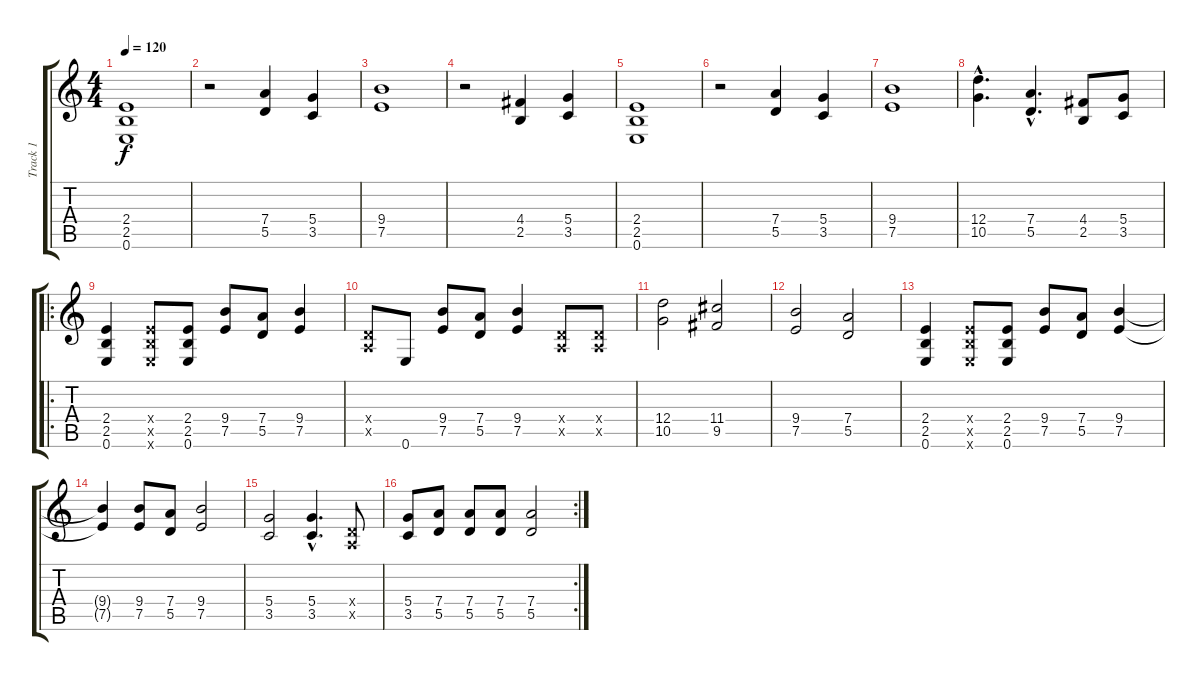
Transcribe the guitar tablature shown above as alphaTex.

\track ("Track 1" "Track 1") {instrument overdrivenguitar}
\staff {score tabs}
\tuning (E4 B3 G3 D3 A2 E2) {hide}
\ts (4 4)
\tempo 120
\clef g2
\ks c
(2.4 2.5 0.6).1{dy f instrument overdrivenguitar} |
r.2 (7.4 5.5).4 (5.4 3.5).4 |
(9.4 7.5).1 |
r.2 (4.4 2.5).4 (5.4 3.5).4 |
(2.4 2.5 0.6).1 |
r.2 (7.4 5.5).4 (5.4 3.5).4 |
(9.4 7.5).1 |
(12.4{hac} 10.5{hac}).4{d} (7.4{hac} 5.5{hac}).4{d} (4.4 2.5).8 (5.4 3.5).8 |
\ro
(2.4 2.5 0.6).4 (2.4{x} 2.5{x} 0.6{x}).8 (2.4 2.5 0.6).8 (9.4 7.5).8 (7.4 5.5).8 (9.4 7.5).4 |
(0.4{x} 0.5{x}).8 0.6.8 (9.4 7.5).8 (7.4 5.5).8 (9.4 7.5).4 (0.4{x} 0.5{x}).8 (0.4{x} 0.5{x}).8 |
(12.4 10.5).2 (11.4 9.5).2 |
(9.4 7.5).2 (7.4 5.5).2 |
(2.4 2.5 0.6).4 (2.4{x} 2.5{x} 0.6{x}).8 (2.4 2.5 0.6).8 (9.4 7.5).8 (7.4 5.5).8 (9.4 7.5).4 |
(9.4{t} 7.5{t}).4 (9.4 7.5).8 (7.4 5.5).8 (9.4 7.5).2 |
(5.4 3.5).2 (5.4{hac} 3.5{hac}).4{d} (0.4{x} 0.5{x}).8 |
\rc 2
(5.4 3.5).8 (7.4 5.5).8 (7.4 5.5).8 (7.4 5.5).8 (7.4 5.5).2
